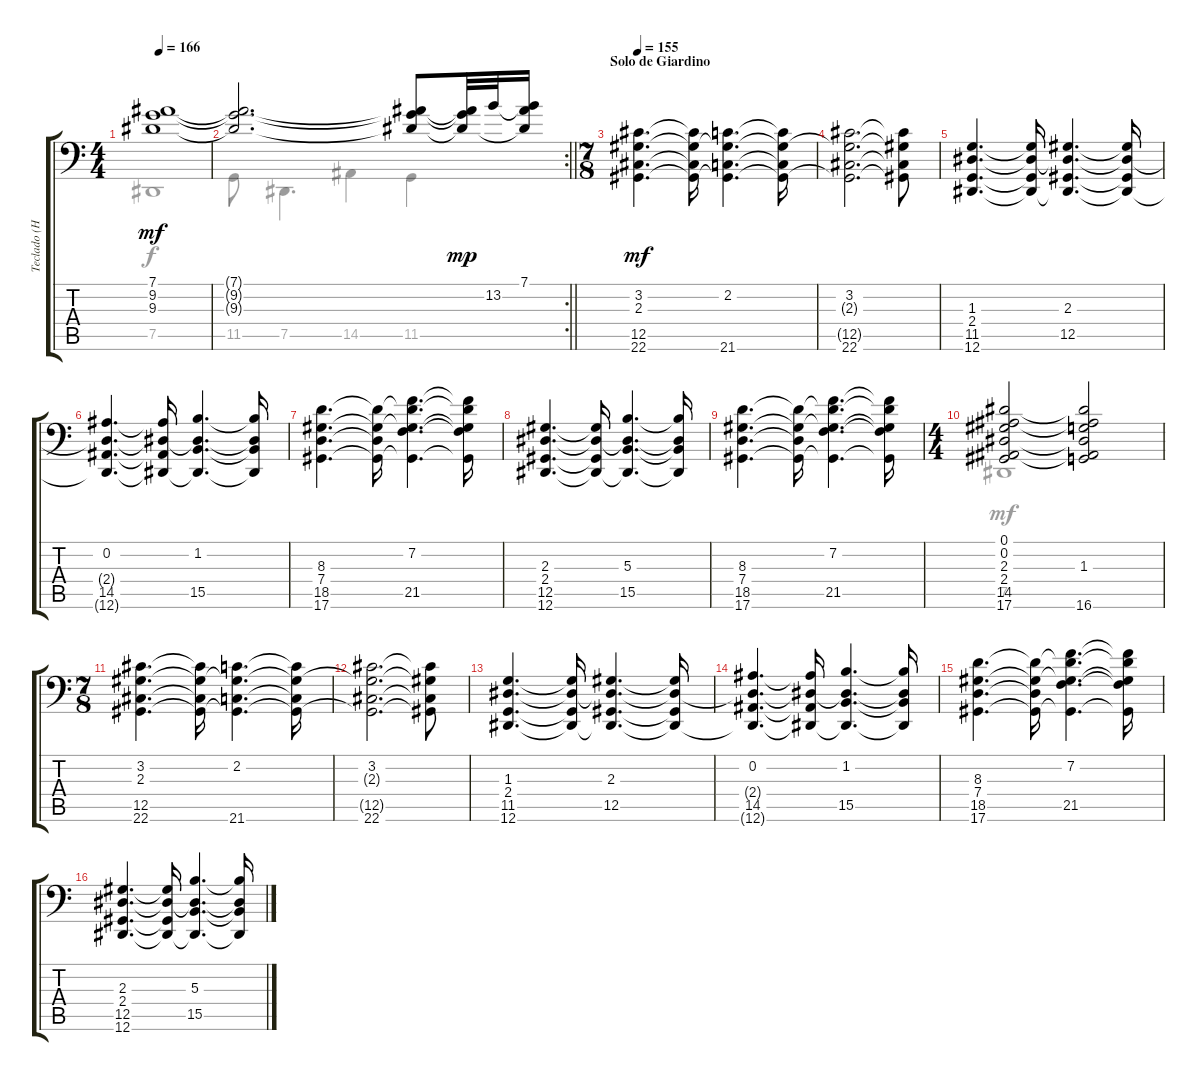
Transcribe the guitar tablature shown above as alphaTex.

\track ("Teclado (Hugo Bistolfi)" "Teclado (H") {instrument stringensemble1}
\staff {score tabs}
\tuning (Eb4 Bb3 Gb3 Db3 Ab1 Eb1) {hide}
\voice
\ts (4 4)
\tempo 166
\clef f4
\ks c
(7.1 9.2 9.3).1{dy mf} |
\rc 2
\barLineRight lightlight
(7.1{t} 9.2{t} 9.3{t}).2{d} (7.1{t} 9.2{t} 9.3{t}).8 (7.1{t} 9.2{t} 9.3{t}).32{dy mp} 13.2.32 (7.1 13.2{t} 9.3{t}).16 |
\ts (7 8)
\section ("" "Solo de Giardino")
\tempo 155
(3.2 2.3 12.5 22.6).4{d dy mf} (3.2{t} 2.3{t} 12.5{t} 22.6{t}).16 (2.2 2.3{t} 12.5{t} 21.6).4{d} (2.2{t} 2.3{t} 12.5{t} 21.6{t}).16 |
(3.2 2.3{t} 12.5{t} 22.6).2{d} (3.2{t} 2.3{t} 12.5{t} 22.6{t}).8 |
(1.3 2.4 11.5 12.6).4{d} (1.3{t} 2.4{t} 11.5{t} 12.6{t}).16 (2.3 2.4{t} 12.5 12.6{t}).4{d} (2.3{t} 2.4{t} 12.5{t} 12.6{t}).16 |
(0.2 2.4{t} 14.5 12.6{t}).4{d} (0.2{t} 2.4{t} 14.5{t} 12.6{t}).16 (1.2 2.4{t} 15.5 12.6{t}).4{d} (1.2{t} 2.4{t} 15.5{t} 12.6{t}).16 |
(8.3 7.4 18.5 17.6).4{d} (8.3{t} 7.4{t} 18.5{t} 17.6{t}).16 (7.2 8.3{t} 7.4{t} 21.5 17.6{t}).4{d} (7.2{t} 8.3{t} 7.4{t} 21.5{t} 17.6{t}).16 |
(2.3 2.4 12.5 12.6).4{d} (2.3{t} 2.4{t} 12.5{t} 12.6{t}).16 (5.3 2.4{t} 15.5 12.6{t}).4{d} (5.3{t} 2.4{t} 15.5{t} 12.6{t}).16 |
(8.3 7.4 18.5 17.6).4{d} (8.3{t} 7.4{t} 18.5{t} 17.6{t}).16 (7.2 8.3{t} 7.4{t} 21.5 17.6{t}).4{d} (7.2{t} 8.3{t} 7.4{t} 21.5{t} 17.6{t}).16 |
\ts (4 4)
(0.1 0.2 2.3 2.4 14.5 17.6).2 (0.1{t} 0.2{t} 1.3 2.4{t} 14.5{t} 16.6).2 |
\ts (7 8)
(3.2 2.3 12.5 22.6).4{d} (3.2{t} 2.3{t} 12.5{t} 22.6{t}).16 (2.2 2.3{t} 12.5{t} 21.6).4{d} (2.2{t} 2.3{t} 12.5{t} 21.6{t}).16 |
(3.2 2.3{t} 12.5{t} 22.6).2{d} (3.2{t} 2.3{t} 12.5{t} 22.6{t}).8 |
(1.3 2.4 11.5 12.6).4{d} (1.3{t} 2.4{t} 11.5{t} 12.6{t}).16 (2.3 2.4{t} 12.5 12.6{t}).4{d} (2.3{t} 2.4{t} 12.5{t} 12.6{t}).16 |
(0.2 2.4{t} 14.5 12.6{t}).4{d} (0.2{t} 2.4{t} 14.5{t} 12.6{t}).16 (1.2 2.4{t} 15.5 12.6{t}).4{d} (1.2{t} 2.4{t} 15.5{t} 12.6{t}).16 |
(8.3 7.4 18.5 17.6).4{d} (8.3{t} 7.4{t} 18.5{t} 17.6{t}).16 (7.2 8.3{t} 7.4{t} 21.5 17.6{t}).4{d} (7.2{t} 8.3{t} 7.4{t} 21.5{t} 17.6{t}).16 |
(2.3 2.4 12.5 12.6).4{d} (2.3{t} 2.4{t} 12.5{t} 12.6{t}).16 (5.3 2.4{t} 15.5 12.6{t}).4{d} (5.3{t} 2.4{t} 15.5{t} 12.6{t}).16
\voice
\clef f4
\ottava regular
\simile none
\ks c
7.5.1{dy f} |
\barLineRight lightlight
11.5.8 7.5.4{d} 14.5.4 11.5.4 |
|
|
|
|
|
|
|
7.5.1{dy mf} |
|
|
|
|
|
